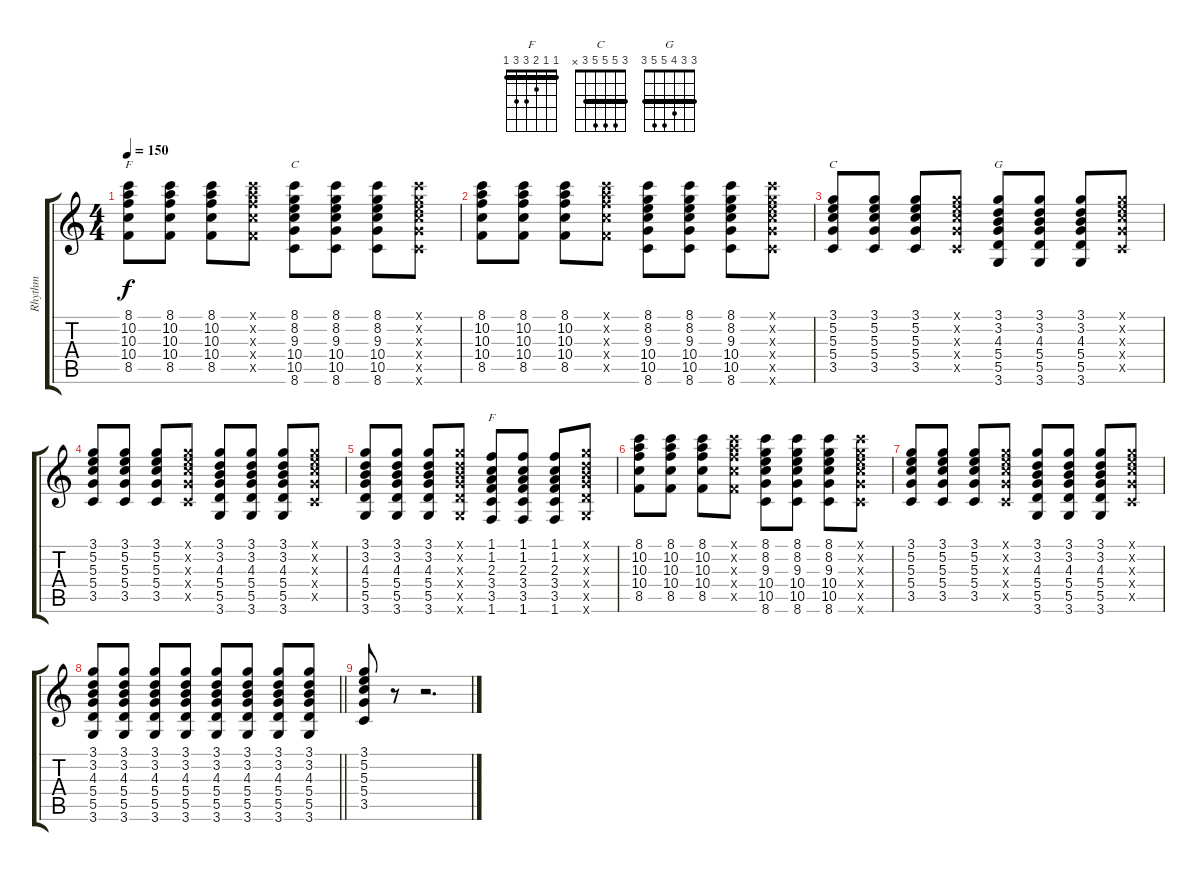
\track ("Rhythm" "Rhythm") {instrument electricguitarjazz}
\staff {score tabs}
\tuning (E4 B3 G3 D3 A2 E2) {hide}
\chord ("F" 8 10 10 10 8 x) {firstfret 8 barre 8}
\chord ("C" 8 8 9 10 10 8) {firstfret 8 barre 8}
\chord ("C" 3 5 5 5 3 x) {barre 3}
\chord ("G" 3 3 4 5 5 3) {barre 3}
\chord ("F" 1 1 2 3 3 1) {barre 1}
\ts (4 4)
\tempo 150
\clef g2
\ks c
(8.1 10.2 10.3 10.4 8.5).8{ch "F" dy f} (8.1 10.2 10.3 10.4 8.5).8 (8.1 10.2 10.3 10.4 8.5).8 (8.1{x} 10.2{x} 10.3{x} 10.4{x} 8.5{x}).8 (8.1 8.2 9.3 10.4 10.5 8.6).8{ch "C"} (8.1 8.2 9.3 10.4 10.5 8.6).8 (8.1 8.2 9.3 10.4 10.5 8.6).8 (8.1{x} 8.2{x} 9.3{x} 10.4{x} 10.5{x} 8.6{x}).8 |
(8.1 10.2 10.3 10.4 8.5).8 (8.1 10.2 10.3 10.4 8.5).8 (8.1 10.2 10.3 10.4 8.5).8 (8.1{x} 10.2{x} 10.3{x} 10.4{x} 8.5{x}).8 (8.1 8.2 9.3 10.4 10.5 8.6).8 (8.1 8.2 9.3 10.4 10.5 8.6).8 (8.1 8.2 9.3 10.4 10.5 8.6).8 (8.1{x} 8.2{x} 9.3{x} 10.4{x} 10.5{x} 8.6{x}).8 |
(3.1 5.2 5.3 5.4 3.5).8{ch "C"} (3.1 5.2 5.3 5.4 3.5).8 (3.1 5.2 5.3 5.4 3.5).8 (3.1{x} 5.2{x} 5.3{x} 5.4{x} 3.5{x}).8 (3.1 3.2 4.3 5.4 5.5 3.6).8{ch "G"} (3.1 3.2 4.3 5.4 5.5 3.6).8 (3.1 3.2 4.3 5.4 5.5 3.6).8 (3.1{x} 5.2{x} 5.3{x} 5.4{x} 3.5{x}).8 |
(3.1 5.2 5.3 5.4 3.5).8 (3.1 5.2 5.3 5.4 3.5).8 (3.1 5.2 5.3 5.4 3.5).8 (3.1{x} 5.2{x} 5.3{x} 5.4{x} 3.5{x}).8 (3.1 3.2 4.3 5.4 5.5 3.6).8 (3.1 3.2 4.3 5.4 5.5 3.6).8 (3.1 3.2 4.3 5.4 5.5 3.6).8 (3.1{x} 5.2{x} 5.3{x} 5.4{x} 3.5{x}).8 |
(3.1 3.2 4.3 5.4 5.5 3.6).8 (3.1 3.2 4.3 5.4 5.5 3.6).8 (3.1 3.2 4.3 5.4 5.5 3.6).8 (3.1{x} 3.2{x} 4.3{x} 5.4{x} 5.5{x} 3.6{x}).8 (1.1 1.2 2.3 3.4 3.5 1.6).8{ch "F"} (1.1 1.2 2.3 3.4 3.5 1.6).8 (1.1 1.2 2.3 3.4 3.5 1.6).8 (3.1{x} 3.2{x} 4.3{x} 5.4{x} 5.5{x} 3.6{x}).8 |
(8.1 10.2 10.3 10.4 8.5).8 (8.1 10.2 10.3 10.4 8.5).8 (8.1 10.2 10.3 10.4 8.5).8 (8.1{x} 10.2{x} 10.3{x} 10.4{x} 8.5{x}).8 (8.1 8.2 9.3 10.4 10.5 8.6).8 (8.1 8.2 9.3 10.4 10.5 8.6).8 (8.1 8.2 9.3 10.4 10.5 8.6).8 (8.1{x} 8.2{x} 9.3{x} 10.4{x} 10.5{x} 8.6{x}).8 |
(3.1 5.2 5.3 5.4 3.5).8 (3.1 5.2 5.3 5.4 3.5).8 (3.1 5.2 5.3 5.4 3.5).8 (3.1{x} 5.2{x} 5.3{x} 5.4{x} 3.5{x}).8 (3.1 3.2 4.3 5.4 5.5 3.6).8 (3.1 3.2 4.3 5.4 5.5 3.6).8 (3.1 3.2 4.3 5.4 5.5 3.6).8 (3.1{x} 5.2{x} 5.3{x} 5.4{x} 3.5{x}).8 |
\barLineRight lightlight
(3.1 3.2 4.3 5.4 5.5 3.6).8 (3.1 3.2 4.3 5.4 5.5 3.6).8 (3.1 3.2 4.3 5.4 5.5 3.6).8 (3.1 3.2 4.3 5.4 5.5 3.6).8 (3.1 3.2 4.3 5.4 5.5 3.6).8 (3.1 3.2 4.3 5.4 5.5 3.6).8 (3.1 3.2 4.3 5.4 5.5 3.6).8 (3.1 3.2 4.3 5.4 5.5 3.6).8 |
(3.1 5.2 5.3 5.4 3.5).8 r.8 r.2{d}
